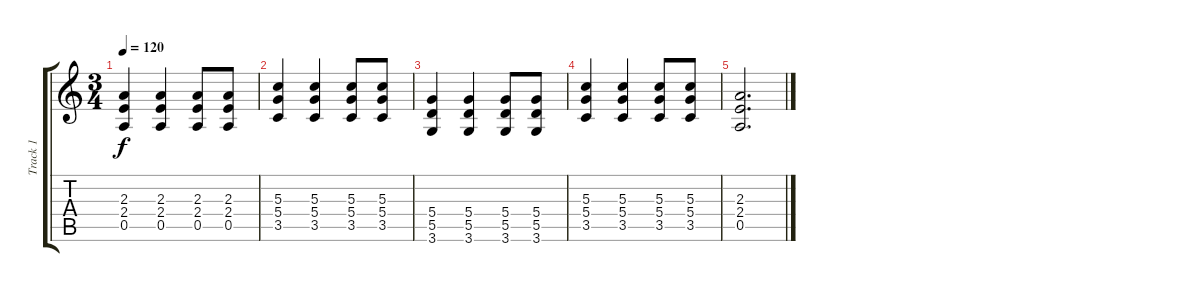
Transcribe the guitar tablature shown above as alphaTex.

\track ("Track 1" "Track 1") {instrument acousticguitarsteel}
\staff {score tabs}
\tuning (E4 B3 G3 D3 A2 E2) {hide}
\ts (3 4)
\tempo 120
\clef g2
\ks c
(2.3 2.4 0.5).4{dy f} (2.3 2.4 0.5).4 (2.3 2.4 0.5).8 (2.3 2.4 0.5).8 |
(5.3 5.4 3.5).4 (5.3 5.4 3.5).4 (5.3 5.4 3.5).8 (5.3 5.4 3.5).8 |
(5.4 5.5 3.6).4 (5.4 5.5 3.6).4 (5.4 5.5 3.6).8 (5.4 5.5 3.6).8 |
(5.3 5.4 3.5).4 (5.3 5.4 3.5).4 (5.3 5.4 3.5).8 (5.3 5.4 3.5).8 |
(2.3 2.4 0.5).2{d}
